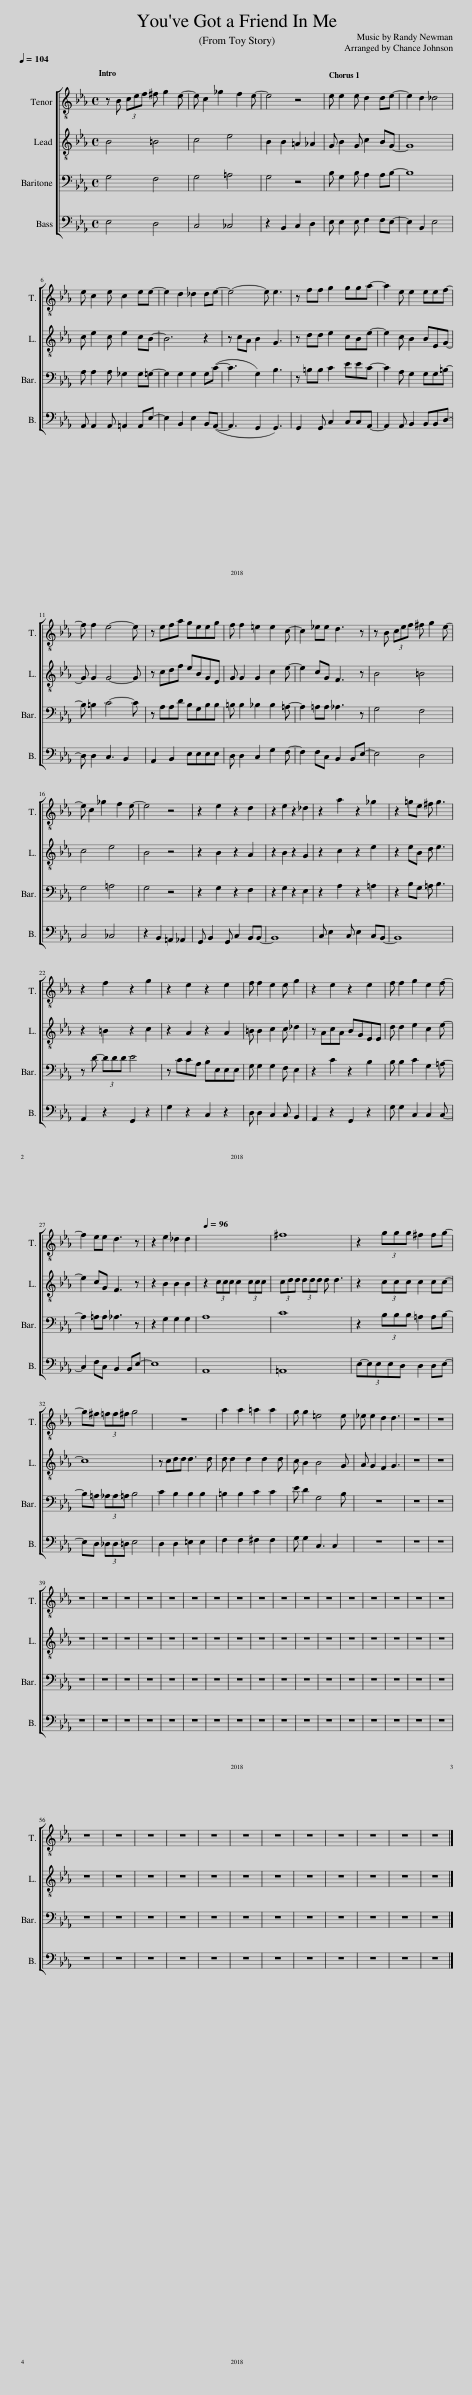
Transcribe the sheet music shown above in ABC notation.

X:1
%%score [ 1 2 3 4 ]
L:1/8
Q:1/4=104
M:4/4
I:linebreak $
K:Eb
V:1 treble-8
V:2 treble-8
V:3 bass
V:4 bass
V:1
 z B (3cef ^f g2 e- | e c2 _g2 f2 e- | e4 z4 | e e2 e d2 de- | e2 d2 _d4 |$ %5
 e c2 e c2 ee- | e2 d2 _d2 de- | e4- e e3 | z ff g2 gga- | a2 e e2 eef- |$ %10
 f f2 e4- e | z efa geeg | f f2 =e2 e2 c- | c2 _ee d3 z | z B (3cef ^f g2 e- |$ %15
 e c2 _g2 f2 e- | e4 z4 | z2 e2 z2 d2 | z2 e2 z2 _d2 | z2 a2 z2 _g2 | %20
 z2 =ge ^f g3 |$ z2 f2 z2 g2 | z2 e2 z2 e2 | f f2 e2 e g2 | z2 e2 z2 e2 | %25
 f f2 g2 e2 f- |$ f2 ee d3 z | z2 e2 _d2 d2 |[Q:1/4=96] x8 | ^f8 | %30
 z2 (3ggg ^f2 fg- |$ g^f (3=ff^f g4 | z8 | a2 a2 =a2 a2 | g g2 =e4 e | %35
 _e e2 d2 d3 | z8 | z8 |$ z8 | z8 | %40
 z8 | z8 | z8 | z8 | z8 | %45
 z8 | z8 | z8 | z8 | z8 | %50
 z8 | z8 | z8 | z8 | z8 |$ %55
 z8 | z8 | z8 | z8 | z8 | %60
 z8 | z8 | z8 | z8 | z8 | %65
 z8 | z8 |] %67
V:2
 B4 =B4 | c4 e4 | B2 B2 =A2 _A2 | G B2 G c2 BG- | G8 |$ %5
 c e2 c e2 cB- | B6 z2 | z cA B2 G3 | z dd e2 cBe- | e2 c B2 BEG- |$ %10
 G G2 G4- G | z cdf eBGE | G G2 G2 c2 e- | e2 cG F3 z | B4 =B4 |$ %15
 c4 e4 | B4 z4 | z2 B2 z2 A2 | z2 B2 z2 G2 | z2 c2 z2 e2 | %20
 z2 eB d e3 |$ z2 =B2 z2 c2 | z2 A2 z2 A2 | =B B2 c2 c _d2 | z AcA BGEE | %25
 d d2 e2 c2 e- |$ e2 cG F3 z | z2 B2 B2 B2 | z2 (3ccc c2 (3ccc | (3cdd (3ddd d d3 | %30
 z2 (3ccc c2 cc- |$ c8 | z cdd d3 d | d d2 d2 d2 d | c B2 B4 G | %35
 A G2 F2 G3 | z8 | z8 |$ z8 | z8 | %40
 z8 | z8 | z8 | z8 | z8 | %45
 z8 | z8 | z8 | z8 | z8 | %50
 z8 | z8 | z8 | z8 | z8 |$ %55
 z8 | z8 | z8 | z8 | z8 | %60
 z8 | z8 | z8 | z8 | z8 | %65
 z8 | z8 |] %67
V:3
 G,4 F,4 | G,4 =A,4 | G,4 z4 | B, G,2 B, A,2 A,B,- | B,8 |$ %5
 A, A,2 A, _G,2 G,=G,- | G,2 G,2 G,2 G,(C- | C3 G,2) B,3 | z =B,B, C2 EEC- | C2 A, G,2 G,G,=B,- |$ %10
 B, =B,2 C4- C | z A,A,D B,G,B,B, | =B, B,2 _B,2 B,2 =A,- | A,2 =A,A, _A,3 z | G,4 F,4 |$ %15
 G,4 =A,4 | G,4 z4 | z2 G,2 z2 F,2 | z2 G,2 z2 E,2 | z2 A,2 z2 =A,2 | %20
 z2 B,G, =A, B,3 |$ z D- (3DDD E4 | z CCA, B,E,E,E, | G, G,2 G,2 F, E,2 | z2 C2 z2 B,2 | %25
 B, B,2 C2 G,2 =A,- |$ A,2 =A,A, _A,3 z | z2 G,2 G,2 G,2 | A,8 | C8 | %30
 z2 (3B,B,B, =A,2 A,B,- |$ B,=A, (3_A,A,=A, B,4 | C2 B,2 B,2 B,2 | =B,2 B,2 C2 C2 | E D2 G,4 B, | %35
 z8 | z8 | z8 |$ z8 | z8 | %40
 z8 | z8 | z8 | z8 | z8 | %45
 z8 | z8 | z8 | z8 | z8 | %50
 z8 | z8 | z8 | z8 | z8 |$ %55
 z8 | z8 | z8 | z8 | z8 | %60
 z8 | z8 | z8 | z8 | z8 | %65
 z8 | z8 |] %67
V:4
 E,4 D,4 | C,4 _C,4 | z2 B,,2 C,2 D,2 | E, E,2 E, F,2 F,E,- | E,2 B,,2 E,4 |$ %5
 A,, A,,2 A,, =A,,2 A,,E,- | E,2 B,,2 E,2 B,,(A,,- | A,,3 G,,2 G,,3) | G,,2 G,, C,2 C,C,A,,- | A,,2 A,, B,,2 B,,B,,D,- |$ %10
 D, D,2 C,3 B,,2 | A,,2 B,,2 E,E,E,E, | D, D,2 C,2 G,2 F,- | F,2 F,C, B,,2 B,,E,- | E,4 D,4 |$ %15
 C,4 _C,4 | z2 B,,2 =A,,2 _A,,2 | G,, B,,2 G,, C,2 B,,B,,- | B,,8 | C, E,2 C, E,2 C,B,,- | %20
 B,,8 |$ A,,2 z2 G,,2 z2 | G,2 z2 C,2 z2 | D, D,2 C,2 C, B,,2 | A,,2 z2 G,,2 z2 | %25
 G, G,2 C,2 C,2 C,- |$ C,2 F,C, B,,2 B,,E,- | E,8 | A,,8 | =A,,8 | %30
 E,-(3E,E,E,D, D,2 D,E,- |$ E,D, (3_D,D,=D, E,4 | D,2 D,2 =E,2 E,2 | F,2 F,2 ^F,2 F,2 | G, G,2 C,3 C,2 | %35
 z8 | z8 | z8 |$ z8 | z8 | %40
 z8 | z8 | z8 | z8 | z8 | %45
 z8 | z8 | z8 | z8 | z8 | %50
 z8 | z8 | z8 | z8 | z8 |$ %55
 z8 | z8 | z8 | z8 | z8 | %60
 z8 | z8 | z8 | z8 | z8 | %65
 z8 | z8 |] %67
